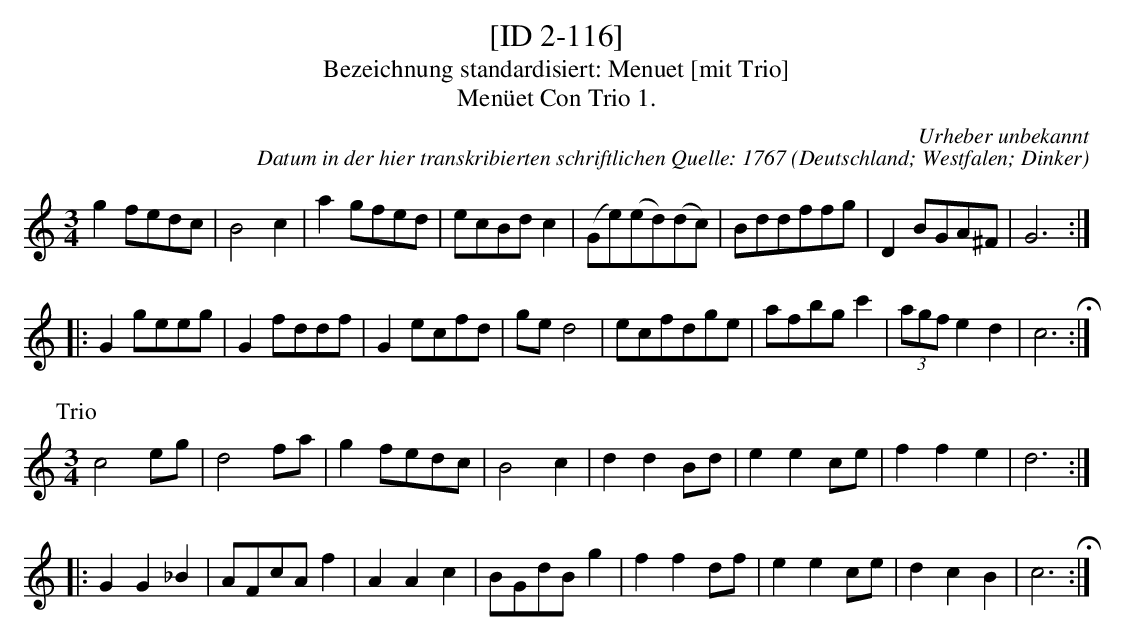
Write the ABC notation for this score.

X:1
T:[ID 2-116]
T:Bezeichnung standardisiert: Menuet [mit Trio]
T:Men\"uet Con Trio 1.
C:Urheber unbekannt
C:Datum in der hier transkribierten schriftlichen Quelle: 1767
O:Deutschland; Westfalen; Dinker
L:1/8
M:3/4
K:C
g2fedc | B4c2 | a2gfed | ecBdc2 | (Ge)(ed)(dc) | Bddffg | D2BGA^F | G6 ::
G2geeg | G2fddf | G2ecfd | ged4 | ecfdge | afbg c'2 | (3agfe2d2 | c6 H:|
P:Trio
M:3/4
c4eg | d4fa | g2fedc | B4c2 | d2d2Bd | e2e2ce | f2f2e2 | d6 ::
G2G2_B2 | AFcAf2 | A2A2c2 | BGdBg2 | f2f2df | e2e2ce | d2c2B2 | c6 H:|
